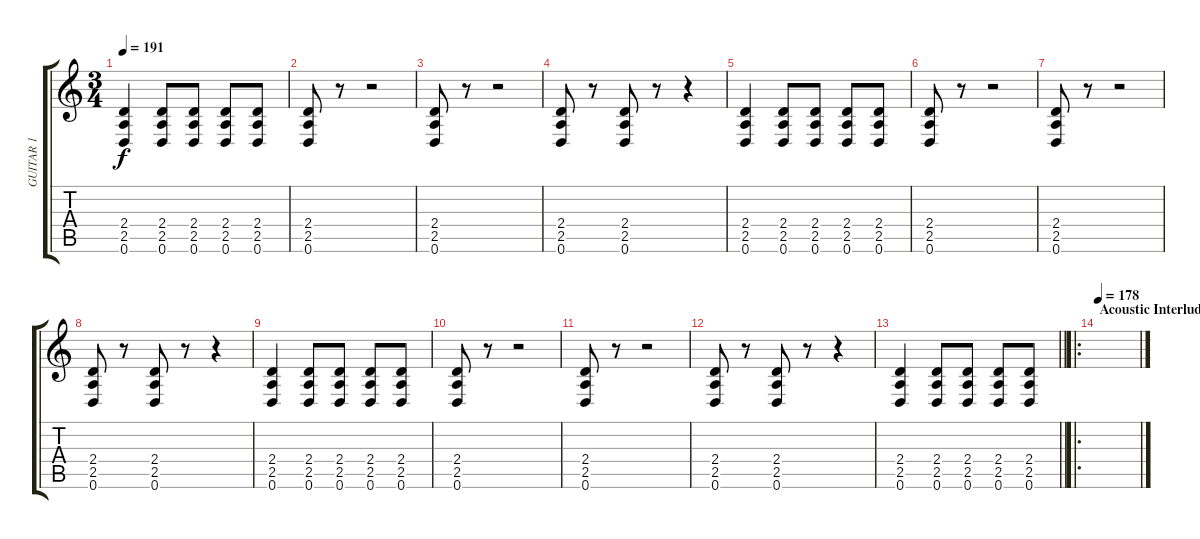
\track ("GUITAR 1" "GUITAR 1") {instrument overdrivenguitar}
\staff {score tabs}
\tuning (D4 A3 F3 C3 G2 D2) {hide}
\ts (3 4)
\tempo 191
\clef g2
\ks c
(2.4 2.5 0.6).4{dy f} (2.4 2.5 0.6).8 (2.4 2.5 0.6).8 (2.4 2.5 0.6).8 (2.4 2.5 0.6).8 |
(2.4 2.5 0.6).8 r.8 r.2 |
(2.4 2.5 0.6).8 r.8 r.2 |
(2.4 2.5 0.6).8 r.8 (2.4 2.5 0.6).8 r.8 r.4 |
(2.4 2.5 0.6).4 (2.4 2.5 0.6).8 (2.4 2.5 0.6).8 (2.4 2.5 0.6).8 (2.4 2.5 0.6).8 |
(2.4 2.5 0.6).8 r.8 r.2 |
(2.4 2.5 0.6).8 r.8 r.2 |
(2.4 2.5 0.6).8 r.8 (2.4 2.5 0.6).8 r.8 r.4 |
(2.4 2.5 0.6).4 (2.4 2.5 0.6).8 (2.4 2.5 0.6).8 (2.4 2.5 0.6).8 (2.4 2.5 0.6).8 |
(2.4 2.5 0.6).8 r.8 r.2 |
(2.4 2.5 0.6).8 r.8 r.2 |
(2.4 2.5 0.6).8 r.8 (2.4 2.5 0.6).8 r.8 r.4 |
\barLineRight lightlight
(2.4 2.5 0.6).4 (2.4 2.5 0.6).8 (2.4 2.5 0.6).8 (2.4 2.5 0.6).8 (2.4 2.5 0.6).8 |
\ro
\section ("" "Acoustic Interlude")
\tempo 178
